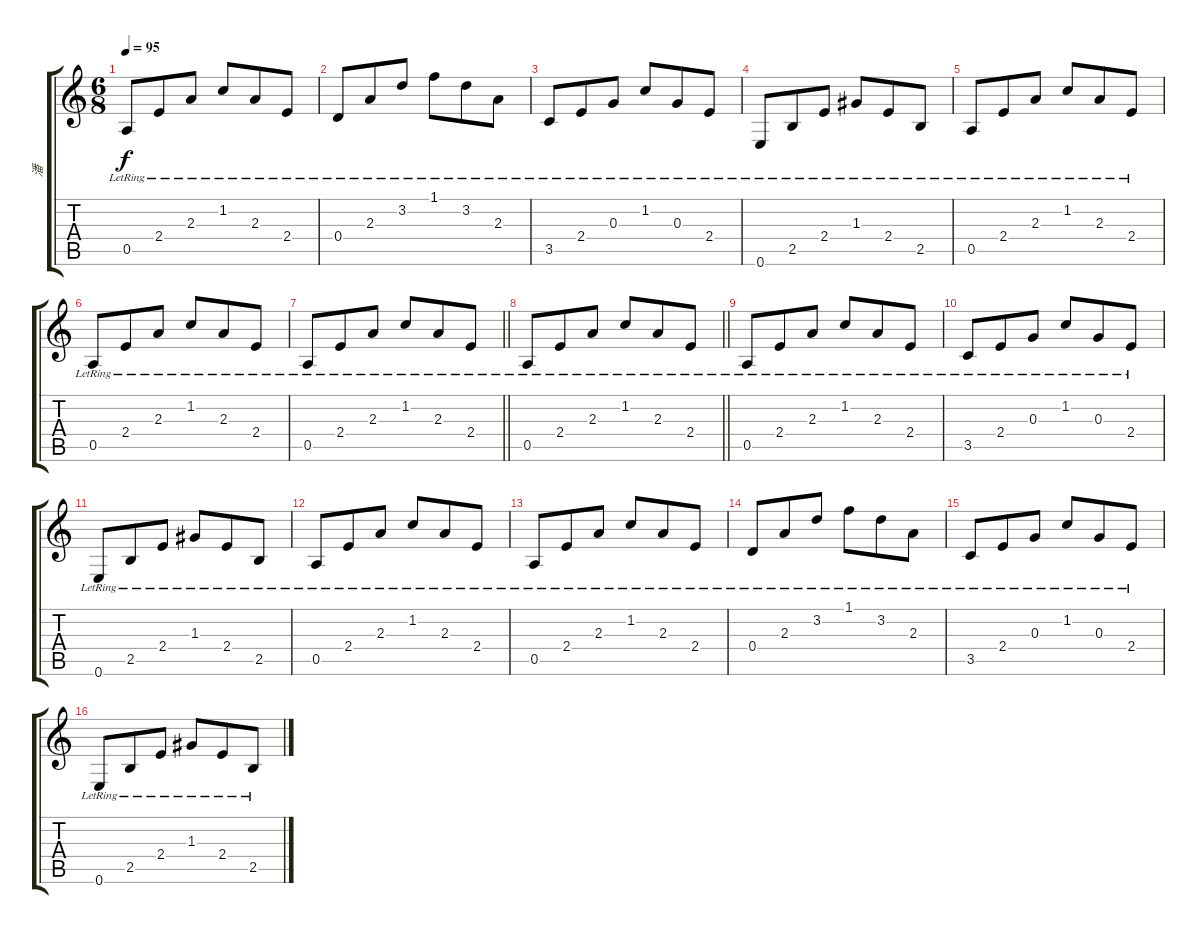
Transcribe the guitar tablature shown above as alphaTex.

\track ("潘" "潘") {instrument acousticguitarsteel}
\staff {score tabs}
\tuning (E4 B3 G3 D3 A2 E2) {hide}
\ts (6 8)
\tempo 95
\clef g2
\ks c
0.5{lr}.8{dy f} 2.4{lr}.8 2.3{lr}.8 1.2{lr}.8 2.3{lr}.8 2.4{lr}.8 |
0.4{lr}.8 2.3{lr}.8 3.2{lr}.8 1.1{lr}.8 3.2{lr}.8 2.3{lr}.8 |
3.5{lr}.8 2.4{lr}.8 0.3{lr}.8 1.2{lr}.8 0.3{lr}.8 2.4{lr}.8 |
0.6{lr}.8 2.5{lr}.8 2.4{lr}.8 1.3{lr}.8 2.4{lr}.8 2.5{lr}.8 |
0.5{lr}.8 2.4{lr}.8 2.3{lr}.8 1.2{lr}.8 2.3{lr}.8 2.4{lr}.8 |
0.5{lr}.8 2.4{lr}.8 2.3{lr}.8 1.2{lr}.8 2.3{lr}.8 2.4{lr}.8 |
\barLineRight lightlight
0.5{lr}.8 2.4{lr}.8 2.3{lr}.8 1.2{lr}.8 2.3{lr}.8 2.4{lr}.8 |
\barLineRight lightlight
0.5{lr}.8 2.4{lr}.8 2.3{lr}.8 1.2{lr}.8 2.3{lr}.8 2.4{lr}.8 |
0.5{lr}.8 2.4{lr}.8 2.3{lr}.8 1.2{lr}.8 2.3{lr}.8 2.4{lr}.8 |
3.5{lr}.8 2.4{lr}.8 0.3{lr}.8 1.2{lr}.8 0.3{lr}.8 2.4{lr}.8 |
0.6{lr}.8 2.5{lr}.8 2.4{lr}.8 1.3{lr}.8 2.4{lr}.8 2.5{lr}.8 |
0.5{lr}.8 2.4{lr}.8 2.3{lr}.8 1.2{lr}.8 2.3{lr}.8 2.4{lr}.8 |
0.5{lr}.8 2.4{lr}.8 2.3{lr}.8 1.2{lr}.8 2.3{lr}.8 2.4{lr}.8 |
0.4{lr}.8 2.3{lr}.8 3.2{lr}.8 1.1{lr}.8 3.2{lr}.8 2.3{lr}.8 |
3.5{lr}.8 2.4{lr}.8 0.3{lr}.8 1.2{lr}.8 0.3{lr}.8 2.4{lr}.8 |
0.6{lr}.8 2.5{lr}.8 2.4{lr}.8 1.3{lr}.8 2.4{lr}.8 2.5{lr}.8
